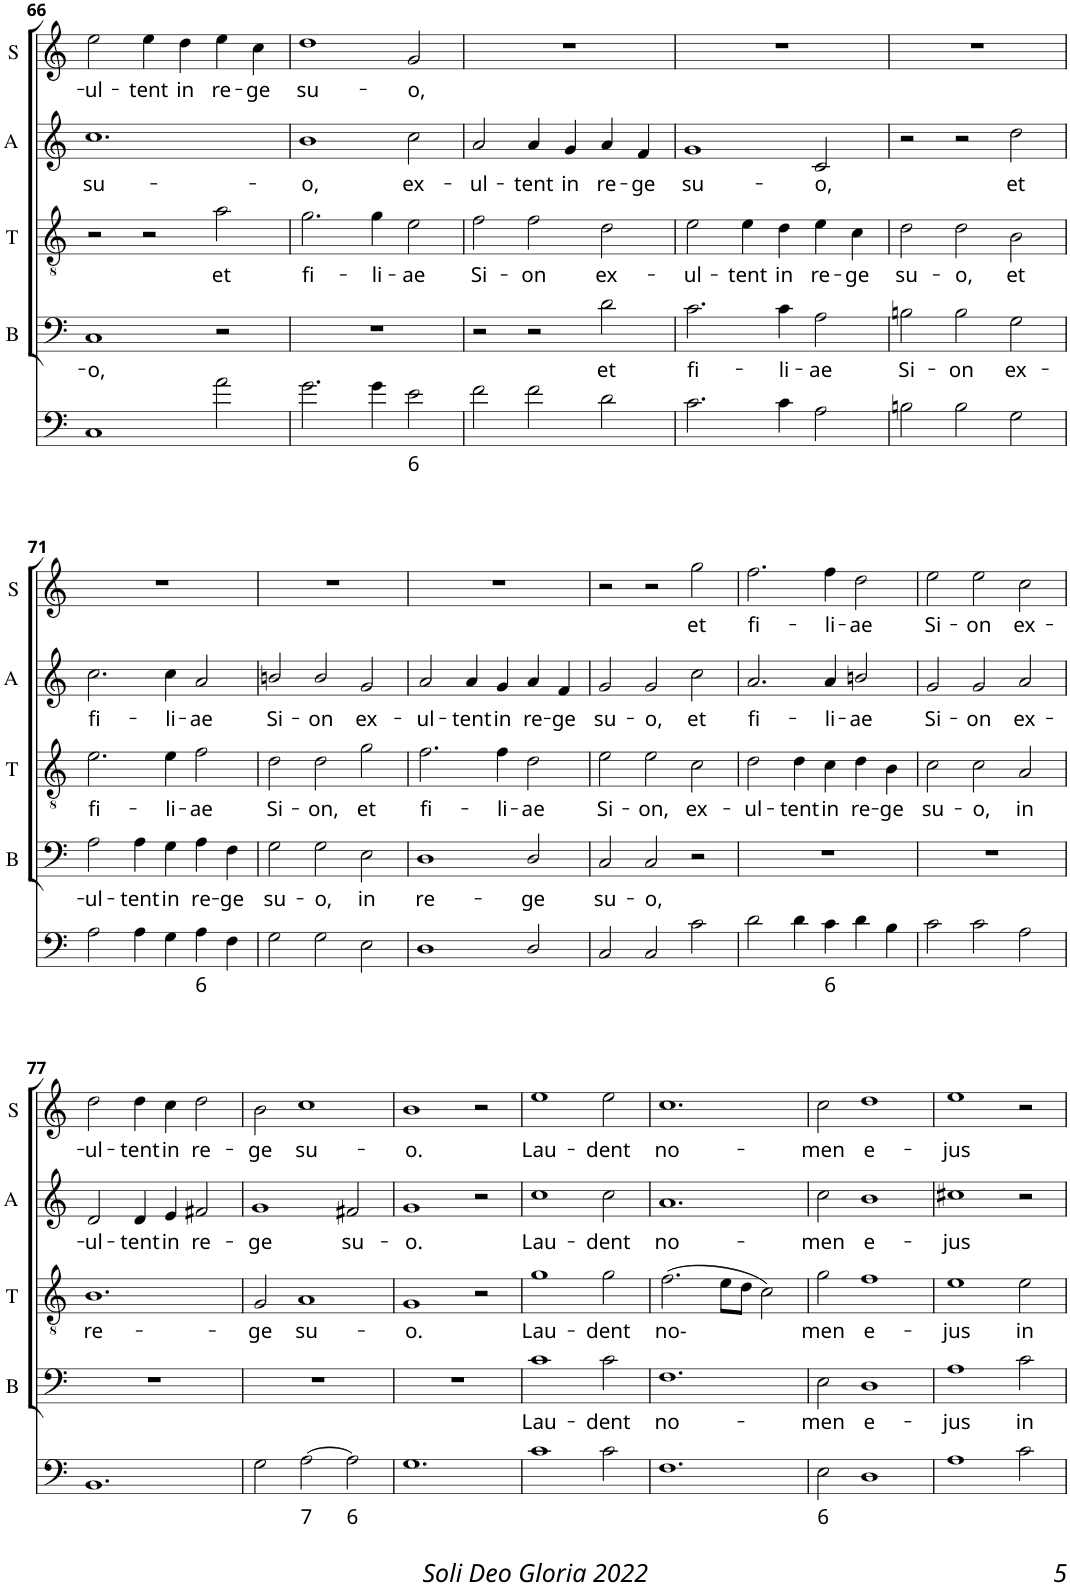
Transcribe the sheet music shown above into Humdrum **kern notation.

**kern	**text	**kern	**text	**kern	**text	**kern	**text	**kern	**text
*part5	*part5	*part4	*part4	*part3	*part3	*part2	*part2	*part1	*part1
*staff5	*staff5	*staff4	*staff4	*staff3	*staff3	*staff2	*staff2	*staff1	*staff1
*I"Continuo	*	*I"Bass	*	*I"Tenor	*	*I"Alto	*	*I"Soprano	*
*	*	*I'B	*	*I'T	*	*I'A	*	*I'S	*
!!LO:PB:g=z
*clefF4	*	*clefF4	*	*clefGv2	*	*clefG2	*	*clefG2	*
*k[]	*	*k[]	*	*k[]	*	*k[]	*	*k[]	*
*M3/2	*	*M3/2	*	*M3/2	*	*M3/2	*	*M3/2	*
=66	=66	=66	=66	=66	=66	=66	=66	=66	=66
!	!	!	!LO:LY:b	!	!	!	!LO:LY:b	!	!LO:LY:b
1C	.	1C	-o,	2r	.	1.cc	su-	2ee\	-ul-
!	!	!	!	!	!	!	!	!	!LO:LY:b
.	.	.	.	2r	.	.	.	4ee\	-tent
!	!	!	!	!	!	!	!	!	!LO:LY:b
.	.	.	.	.	.	.	.	4dd\	in
!	!	!	!	!	!LO:LY:b	!	!	!	!LO:LY:b
2a\	.	2r	.	2a\	et	.	.	4ee\	re-
!	!	!	!	!	!	!	!	!	!LO:LY:b
.	.	.	.	.	.	.	.	4cc\	-ge
=67	=67	=67	=67	=67	=67	=67	=67	=67	=67
!	!	!	!	!	!LO:LY:b	!	!LO:LY:b	!	!LO:LY:b
2.g\	.	1.r	.	2.g\	fi-	1b	-o,	1dd	su-
!	!	!	!	!	!LO:LY:b	!	!	!	!
4g\	.	.	.	4g\	-li-	.	.	.	.
!	!LO:LY:b	!	!	!	!LO:LY:b	!	!LO:LY:b	!	!LO:LY:b
2e\	6	.	.	2e\	-ae	2cc\	ex-	2g/	-o,
=68	=68	=68	=68	=68	=68	=68	=68	=68	=68
!	!	!	!	!	!LO:LY:b	!	!LO:LY:b	!	!
2f\	.	2r	.	2f\	Si-	2a/	-ul-	1.r	.
!	!	!	!	!	!LO:LY:b	!	!LO:LY:b	!	!
2f\	.	2r	.	2f\	-on	4a/	-tent	.	.
!	!	!	!	!	!	!	!LO:LY:b	!	!
.	.	.	.	.	.	4g/	in	.	.
!	!	!	!LO:LY:b	!	!LO:LY:b	!	!LO:LY:b	!	!
2d\	.	2d\	et	2d\	ex-	4a/	re-	.	.
!	!	!	!	!	!	!	!LO:LY:b	!	!
.	.	.	.	.	.	4f/	-ge	.	.
=69	=69	=69	=69	=69	=69	=69	=69	=69	=69
!	!	!	!LO:LY:b	!	!LO:LY:b	!	!LO:LY:b	!	!
2.c\	.	2.c\	fi-	2e\	-ul-	1g	su-	1.r	.
!	!	!	!	!	!LO:LY:b	!	!	!	!
.	.	.	.	4e\	-tent	.	.	.	.
!	!	!	!LO:LY:b	!	!LO:LY:b	!	!	!	!
4c\	.	4c\	-li-	4d\	in	.	.	.	.
!	!	!	!LO:LY:b	!	!LO:LY:b	!	!LO:LY:b	!	!
2A\	.	2A\	-ae	4e\	re-	2c/	-o,	.	.
!	!	!	!	!	!LO:LY:b	!	!	!	!
.	.	.	.	4c\	-ge	.	.	.	.
=70	=70	=70	=70	=70	=70	=70	=70	=70	=70
!	!	!	!LO:LY:b	!	!LO:LY:b	!	!	!	!
2Bn\	.	2Bn\	Si-	2d\	su-	2r	.	1.r	.
!	!	!	!LO:LY:b	!	!LO:LY:b	!	!	!	!
2B\	.	2B\	-on	2d\	-o,	2r	.	.	.
!	!	!	!LO:LY:b	!	!LO:LY:b	!	!LO:LY:b	!	!
2G\	.	2G\	ex-	2B\	et	2dd\	et	.	.
!!LO:LB:g=z
=71	=71	=71	=71	=71	=71	=71	=71	=71	=71
!	!	!	!LO:LY:b	!	!LO:LY:b	!	!LO:LY:b	!	!
2A\	.	2A\	-ul-	2.e\	fi-	2.cc\	fi-	1.r	.
!	!	!	!LO:LY:b	!	!	!	!	!	!
4A\	.	4A\	-tent	.	.	.	.	.	.
!	!	!	!LO:LY:b	!	!LO:LY:b	!	!LO:LY:b	!	!
4G\	.	4G\	in	4e\	-li-	4cc\	-li-	.	.
!	!LO:LY:b	!	!LO:LY:b	!	!LO:LY:b	!	!LO:LY:b	!	!
4A\	6	4A\	re-	2f\	-ae	2a/	-ae	.	.
!	!	!	!LO:LY:b	!	!	!	!	!	!
4F\	.	4F\	-ge	.	.	.	.	.	.
=72	=72	=72	=72	=72	=72	=72	=72	=72	=72
!	!	!	!LO:LY:b	!	!LO:LY:b	!	!LO:LY:b	!	!
2G\	.	2G\	su-	2d\	Si-	2bn/	Si-	1.r	.
!	!	!	!LO:LY:b	!	!LO:LY:b	!	!LO:LY:b	!	!
2G\	.	2G\	-o,	2d\	-on,	2b/	-on	.	.
!	!	!	!LO:LY:b	!	!LO:LY:b	!	!LO:LY:b	!	!
2E\	.	2E\	in	2g\	et	2g/	ex-	.	.
=73	=73	=73	=73	=73	=73	=73	=73	=73	=73
!	!	!	!LO:LY:b	!	!LO:LY:b	!	!LO:LY:b	!	!
1D	.	1D	re-	2.f\	fi-	2a/	-ul-	1.r	.
!	!	!	!	!	!	!	!LO:LY:b	!	!
.	.	.	.	.	.	4a/	-tent	.	.
!	!	!	!	!	!LO:LY:b	!	!LO:LY:b	!	!
.	.	.	.	4f\	-li-	4g/	in	.	.
!	!	!	!LO:LY:b	!	!LO:LY:b	!	!LO:LY:b	!	!
2D/	.	2D/	-ge	2d\	-ae	4a/	re-	.	.
!	!	!	!	!	!	!	!LO:LY:b	!	!
.	.	.	.	.	.	4f/	-ge	.	.
=74	=74	=74	=74	=74	=74	=74	=74	=74	=74
!	!	!	!LO:LY:b	!	!LO:LY:b	!	!LO:LY:b	!	!
2C/	.	2C/	su-	2e\	Si-	2g/	su-	2r	.
!	!	!	!LO:LY:b	!	!LO:LY:b	!	!LO:LY:b	!	!
2C/	.	2C/	-o,	2e\	-on,	2g/	-o,	2r	.
!	!	!	!	!	!LO:LY:b	!	!LO:LY:b	!	!LO:LY:b
2c\	.	2r	.	2c\	ex-	2cc\	et	2gg\	et
=75	=75	=75	=75	=75	=75	=75	=75	=75	=75
!	!	!	!	!	!LO:LY:b	!	!LO:LY:b	!	!LO:LY:b
2d\	.	1.r	.	2d\	-ul-	2.a/	fi-	2.ff\	fi-
!	!	!	!	!	!LO:LY:b	!	!	!	!
4d\	.	.	.	4d\	-tent	.	.	.	.
!	!LO:LY:b	!	!	!	!LO:LY:b	!	!LO:LY:b	!	!LO:LY:b
4c\	6	.	.	4c\	in	4a/	-li-	4ff\	-li-
!	!	!	!	!	!LO:LY:b	!	!LO:LY:b	!	!LO:LY:b
4d\	.	.	.	4d\	re-	2bn/	-ae	2dd\	-ae
!	!	!	!	!	!LO:LY:b	!	!	!	!
4B\	.	.	.	4B\	-ge	.	.	.	.
=76	=76	=76	=76	=76	=76	=76	=76	=76	=76
!	!	!	!	!	!LO:LY:b	!	!LO:LY:b	!	!LO:LY:b
2c\	.	1.r	.	2c\	su-	2g/	Si-	2ee\	Si-
!	!	!	!	!	!LO:LY:b	!	!LO:LY:b	!	!LO:LY:b
2c\	.	.	.	2c\	-o,	2g/	-on	2ee\	-on
!	!	!	!	!	!LO:LY:b	!	!LO:LY:b	!	!LO:LY:b
2A\	.	.	.	2A/	in	2a/	ex-	2cc\	ex-
!!LO:LB:g=z
=77	=77	=77	=77	=77	=77	=77	=77	=77	=77
!	!	!	!	!	!LO:LY:b	!	!LO:LY:b	!	!LO:LY:b
1.BB	.	1.r	.	1.B	re-	2d/	-ul-	2dd\	-ul-
!	!	!	!	!	!	!	!LO:LY:b	!	!LO:LY:b
.	.	.	.	.	.	4d/	-tent	4dd\	-tent
!	!	!	!	!	!	!	!LO:LY:b	!	!LO:LY:b
.	.	.	.	.	.	4e/	in	4cc\	in
!	!	!	!	!	!	!	!LO:LY:b	!	!LO:LY:b
.	.	.	.	.	.	2f#X/	re-	2dd\	re-
=78	=78	=78	=78	=78	=78	=78	=78	=78	=78
!	!	!	!	!	!LO:LY:b	!	!LO:LY:b	!	!LO:LY:b
2G\	.	1.r	.	2G/	-ge	1g	-ge	2b\	-ge
!	!LO:LY:b	!	!	!	!LO:LY:b	!	!	!	!LO:LY:b
[2A\	7	.	.	1A	su-	.	.	1cc	su-
!	!LO:LY:b	!	!	!	!	!	!LO:LY:b	!	!
2A\]	6	.	.	.	.	2f#X/	su-	.	.
=79	=79	=79	=79	=79	=79	=79	=79	=79	=79
!	!	!	!	!	!LO:LY:b	!	!LO:LY:b	!	!LO:LY:b
1.G	.	1.r	.	1G	-o.	1g	-o.	1b	-o.
.	.	.	.	2r	.	2r	.	2r	.
=80	=80	=80	=80	=80	=80	=80	=80	=80	=80
!	!	!	!LO:LY:b	!	!LO:LY:b	!	!LO:LY:b	!	!LO:LY:b
1c	.	1c	Lau-	1g	Lau-	1cc	Lau-	1ee	Lau-
!	!	!	!LO:LY:b	!	!LO:LY:b	!	!LO:LY:b	!	!LO:LY:b
2c\	.	2c\	-dent	2g\	-dent	2cc\	-dent	2ee\	-dent
=81	=81	=81	=81	=81	=81	=81	=81	=81	=81
!	!	!	!LO:LY:b	!	!LO:LY:b	!	!LO:LY:b	!	!LO:LY:b
1.F	.	1.F	no-	(>2.f\	no-	1.a	no-	1.cc	no-
.	.	.	.	8e\L	.	.	.	.	.
.	.	.	.	8d\J	.	.	.	.	.
.	.	.	.	2c\)	.	.	.	.	.
=82	=82	=82	=82	=82	=82	=82	=82	=82	=82
!	!LO:LY:b	!	!LO:LY:b	!	!LO:LY:b	!	!LO:LY:b	!	!LO:LY:b
2E\	6	2E\	-men	2g\	men	2cc\	-men	2cc\	-men
!	!	!	!LO:LY:b	!	!LO:LY:b	!	!LO:LY:b	!	!LO:LY:b
1D	.	1D	e-	1f	e-	1b	e-	1dd	e-
=83	=83	=83	=83	=83	=83	=83	=83	=83	=83
!	!	!	!LO:LY:b	!	!LO:LY:b	!	!LO:LY:b	!	!LO:LY:b
1A	.	1A	-jus	1e	-jus	1cc#X	-jus	1ee	-jus
!	!	!	!LO:LY:b	!	!LO:LY:b	!	!	!	!
2c\	.	2c\	in	2e\	in	2r	.	2r	.
=	=	=	=	=	=	=	=	=	=
*-	*-	*-	*-	*-	*-	*-	*-	*-	*-
